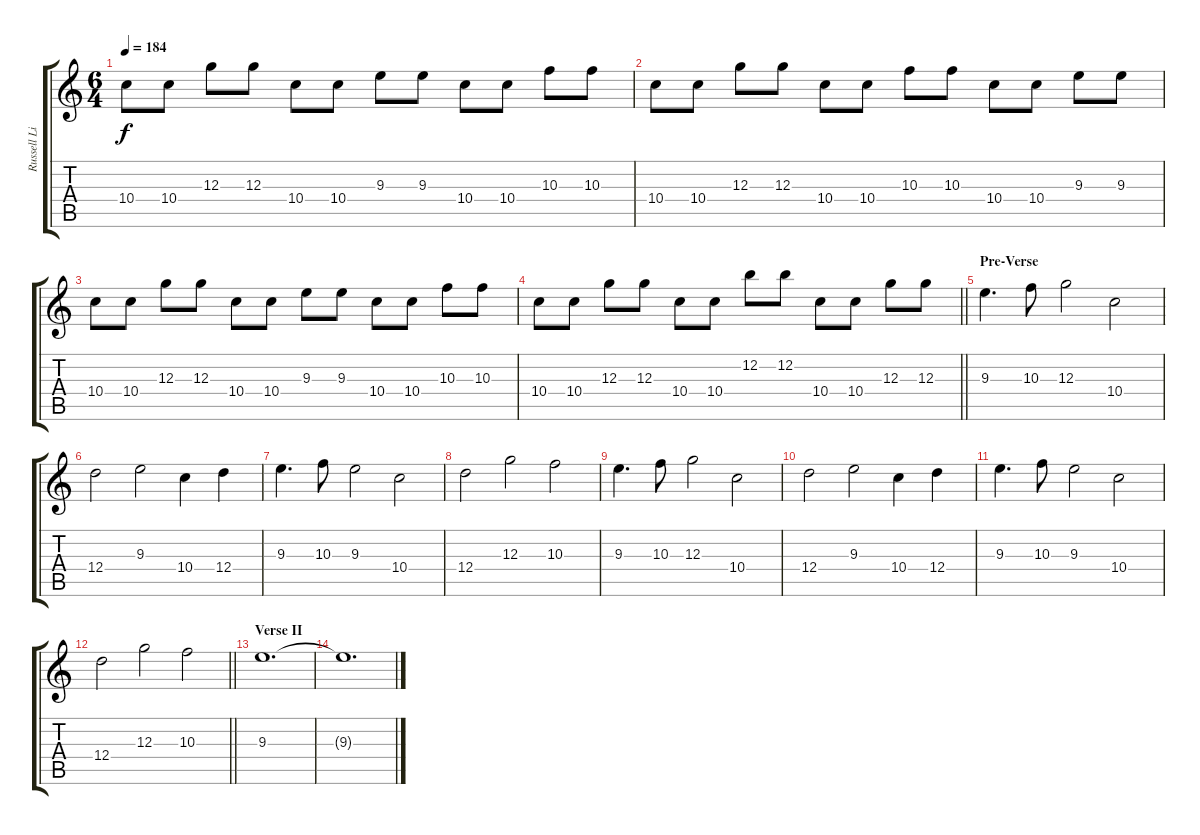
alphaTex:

\track ("Russell Lissack" "Russell Li") {instrument overdrivenguitar}
\staff {score tabs}
\tuning (E4 B3 G3 D3 A2 E2) {hide}
\ts (6 4)
\tempo 184
\clef g2
\ks c
10.4.8{dy f} 10.4.8 12.3.8 12.3.8 10.4.8 10.4.8 9.3.8 9.3.8 10.4.8 10.4.8 10.3.8 10.3.8 |
10.4.8 10.4.8 12.3.8 12.3.8 10.4.8 10.4.8 10.3.8 10.3.8 10.4.8 10.4.8 9.3.8 9.3.8 |
10.4.8 10.4.8 12.3.8 12.3.8 10.4.8 10.4.8 9.3.8 9.3.8 10.4.8 10.4.8 10.3.8 10.3.8 |
\barLineRight lightlight
10.4.8 10.4.8 12.3.8 12.3.8 10.4.8 10.4.8 12.2.8 12.2.8 10.4.8 10.4.8 12.3.8 12.3.8 |
\section ("" "Pre-Verse")
9.3.4{d} 10.3.8 12.3.2 10.4.2 |
12.4.2 9.3.2 10.4.4 12.4.4 |
9.3.4{d} 10.3.8 9.3.2 10.4.2 |
12.4.2 12.3.2 10.3.2 |
9.3.4{d} 10.3.8 12.3.2 10.4.2 |
12.4.2 9.3.2 10.4.4 12.4.4 |
9.3.4{d} 10.3.8 9.3.2 10.4.2 |
\barLineRight lightlight
12.4.2 12.3.2 10.3.2 |
\section ("" "Verse II")
9.3.1{d} |
9.3{t}.1{d}
